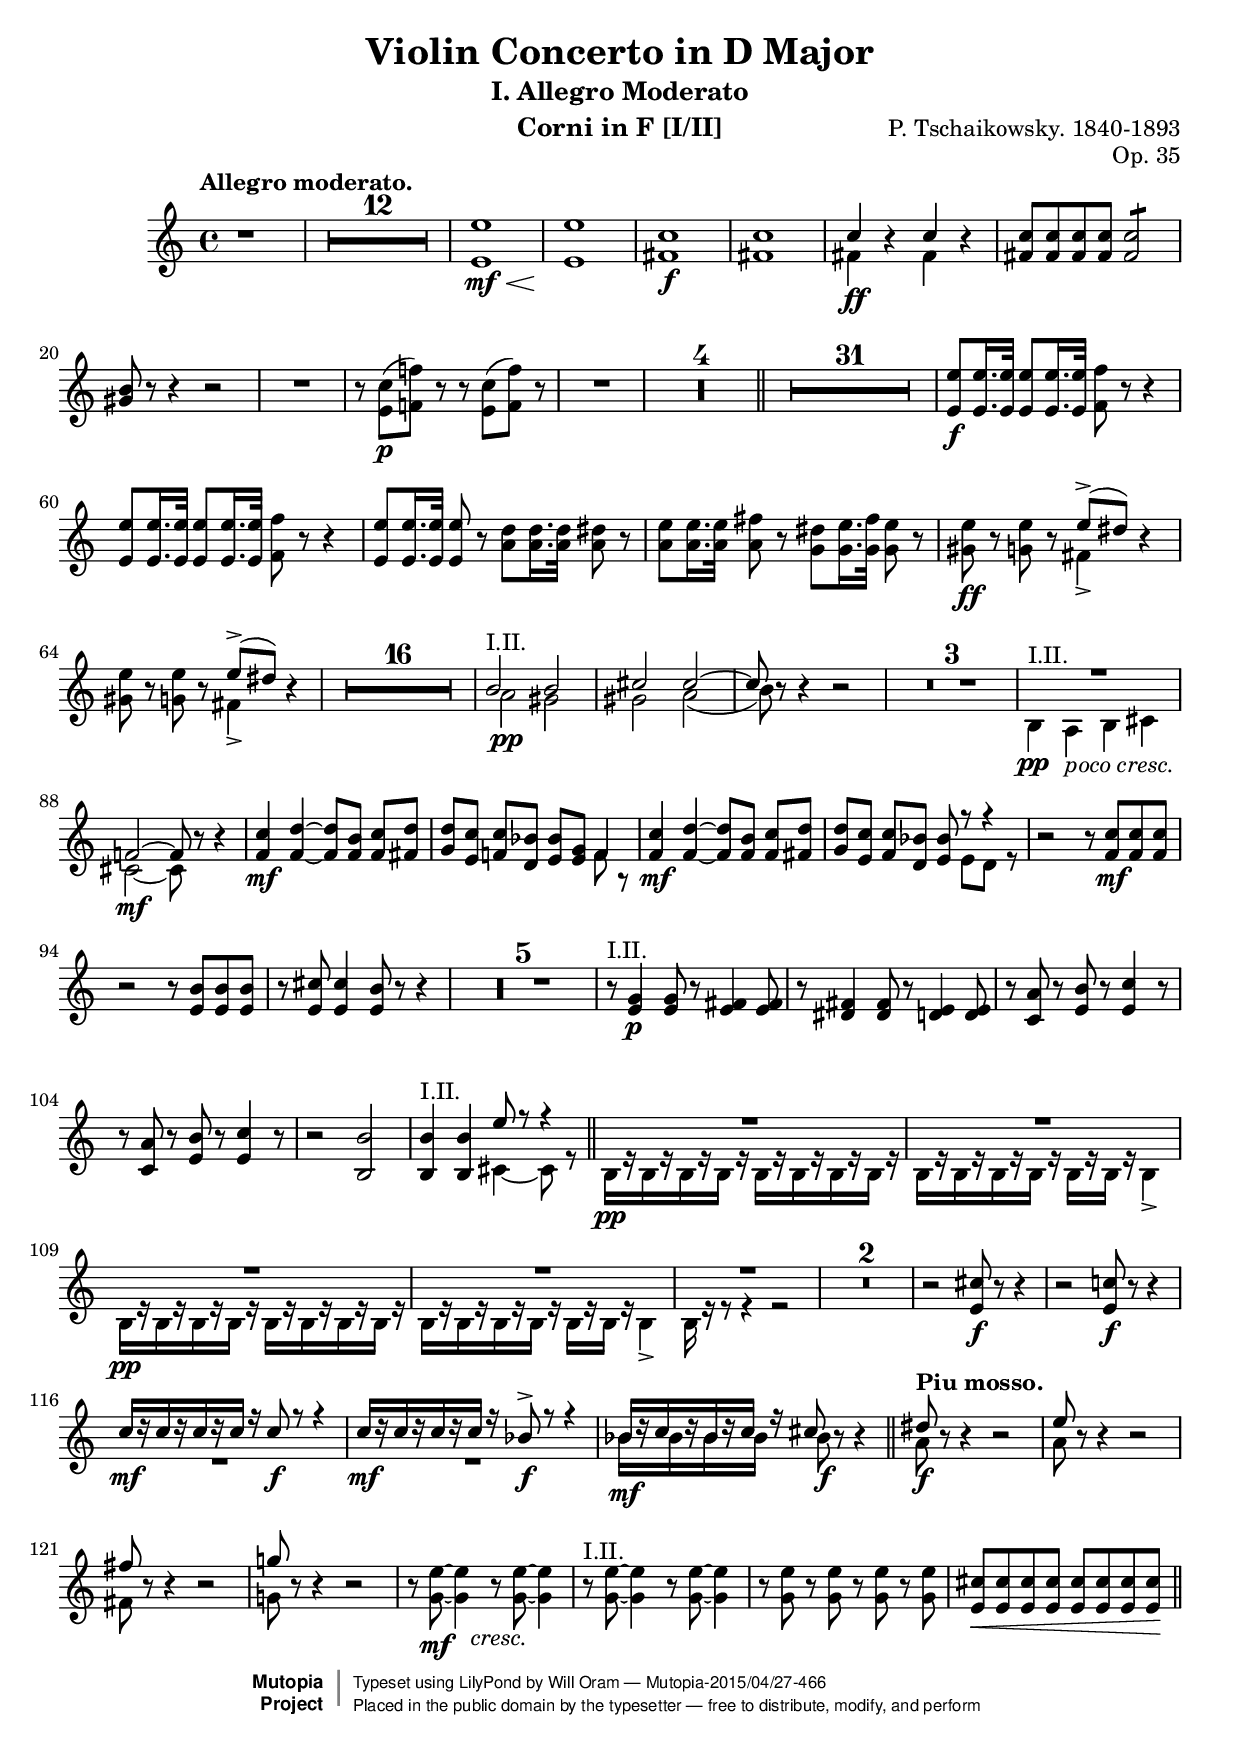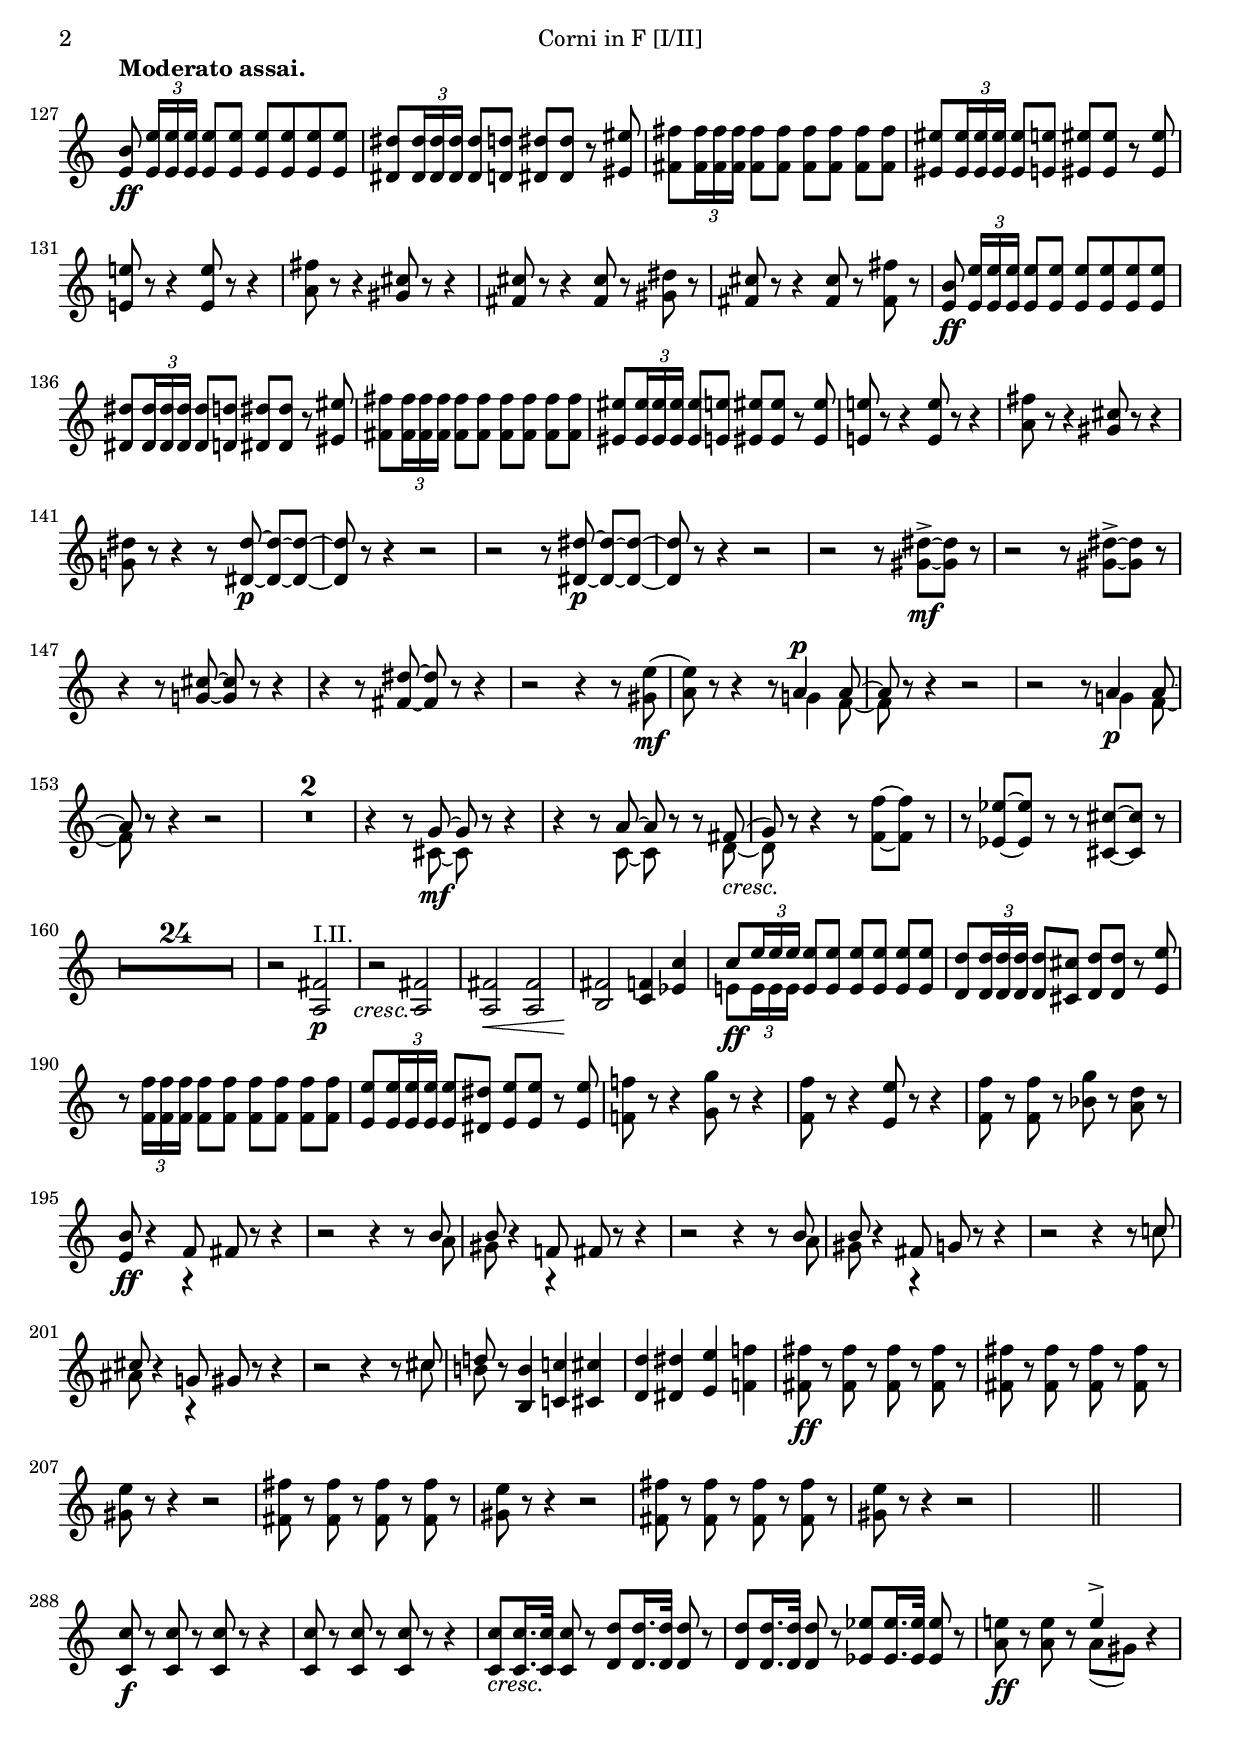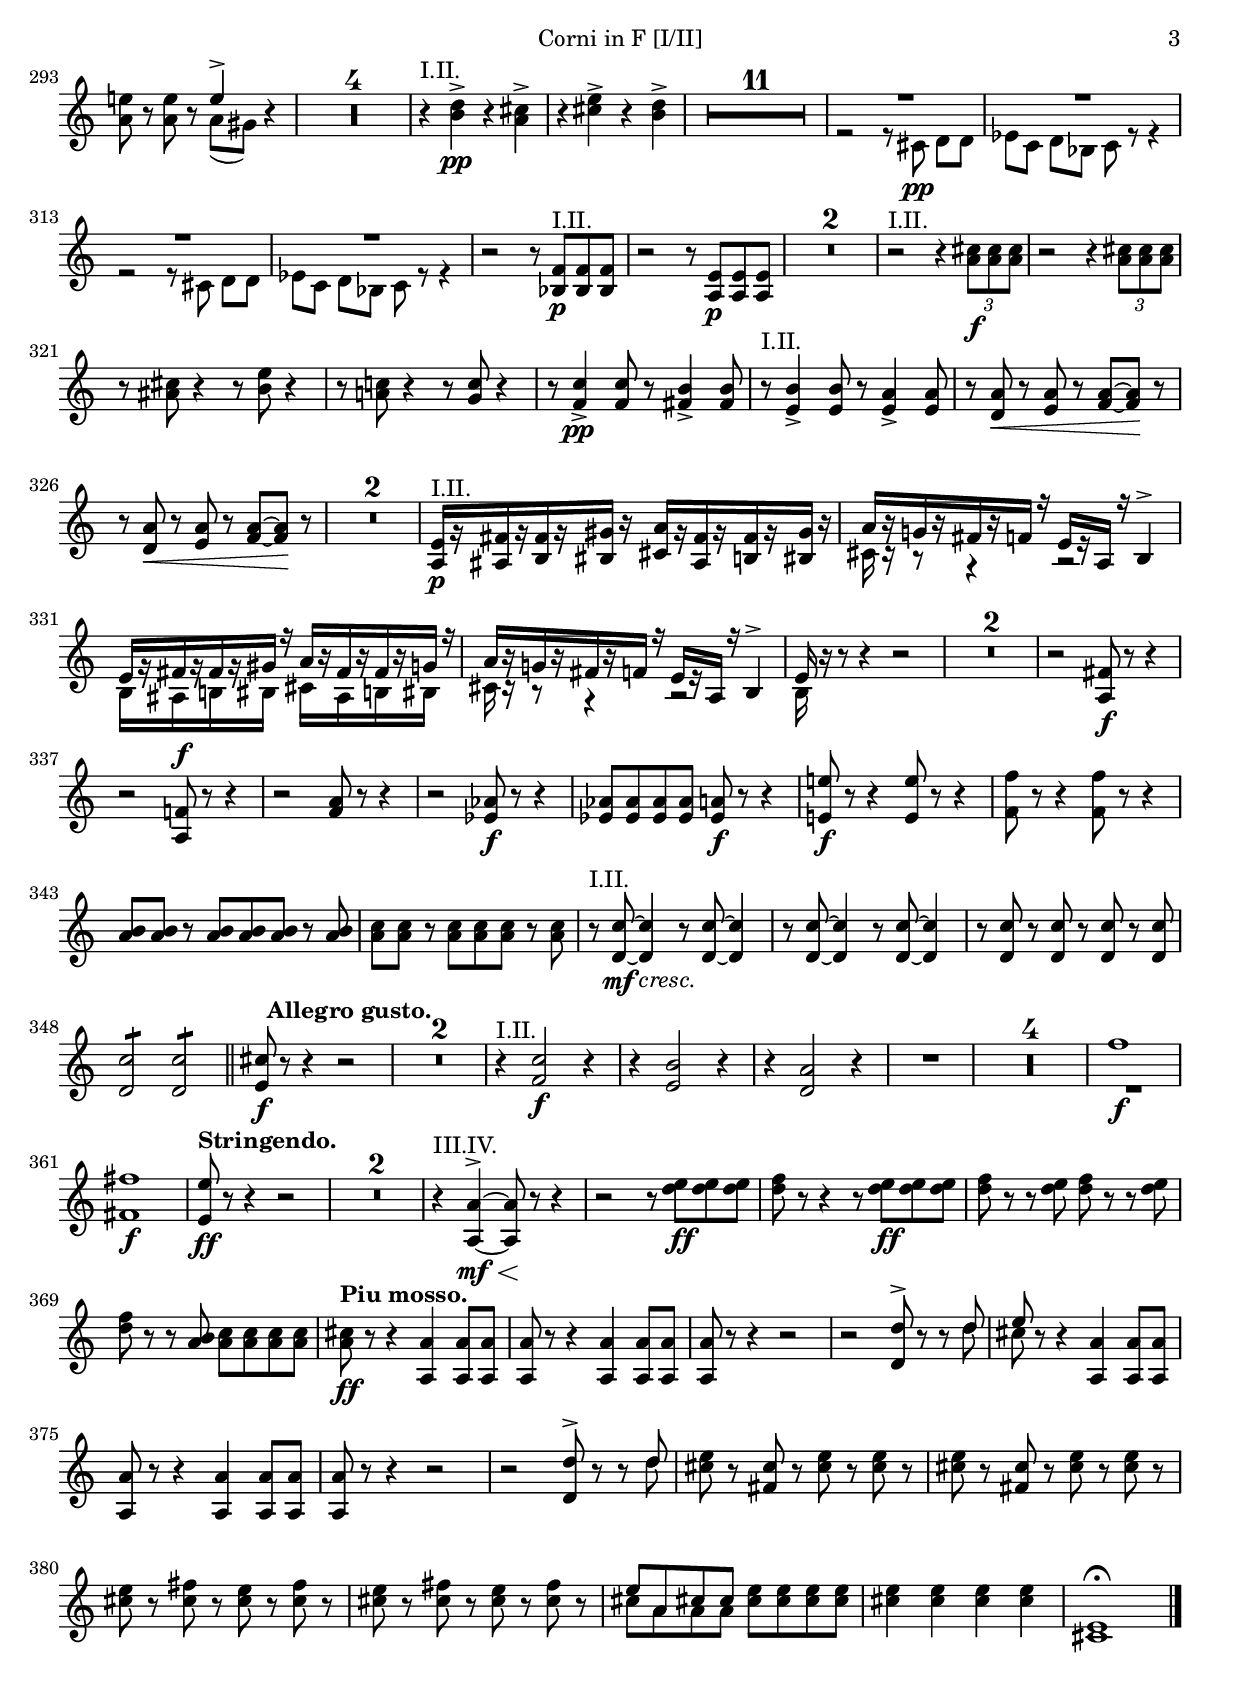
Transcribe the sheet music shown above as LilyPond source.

\include "english.ly"
\include "../defs.ily"
\include "global.ily"
\include "header.ily"

\version "2.18.0"

theHornsfirst =  \relative c' {
	\transposition f'
	\clef "treble"
	\key c \major	
	
	\override Staff.TupletBracket.bracket-visibility = ##f
	
	r1
	
	R1*12
	
	< e e' >1\mf\<
	< e e' >\!
	< fsharp c' >\f
	< fsharp c' >
	<< { c'4 } \\ { fsharp,4\ff } >> r4 << { c'4 } \\ { fsharp,4 } >> r
	< fsharp c' >8[ < fsharp c' > < fsharp c' > < fsharp c' >] < fsharp c' >2:8
	< gsharp b >8 r r4 r2
	R1
	r8 < e c' >8\p( < f! f'! >) r r < e c' >( < f f' >) r
	
	R1*36
	
	< e e' >8\f[ < e e' >16. < e e' >32] < e e' >8[ < e e' >16. < e e' >32] < f f' >8 r r4
	< e e' >8[ < e e' >16. < e e' >32] < e e' >8[ < e e' >16. < e e' >32] < f f' >8 r r4
	< e e' >8[ < e e' >16. < e e' >32] < e e' >8 r < a d >8[ < a d >16. < a d >32] < a dsharp >8 r
	< a e' >8[ < a e' >16. < a e' >32] < a fsharp' >8 r < g dsharp' >8[ < g e' >16. < g fsharp' >32] < g e' >8 r
	< gsharp e' >8\ff r < g e' > r << { e'8[(^> dsharp]) } \\ { fsharp,4_> } >> r4
	< gsharp e' >8 r < g e' > r << { e'8[(^> dsharp]) } \\ { fsharp,4_> } >> r4
	
	R1*16
	
	<< { b2^\markup { I.II. } b } \\ { a2\pp gsharp } >>
	<< { csharp2 csharp~ } \\ { gsharp2 a( } >>
	<< { csharp8 } \\ { b8) } >> r8 r4 r2
	
	R1*3
	
	<< { R1 } \\ { b,4\pp^\markup {I.II.} a_\markup { \italic {poco cresc.} } b csharp } >>
	<< { f!2~ f8 } \\ { csharp!2\mf~ csharp8 } >> r8 r4
	< f c' >4\mf < f d' >~ < f d' >8[ < f b >8] < f c' >[ < fsharp d' >]
	< g d' >[ < e c' >] < f! c' >[ < d bflat' >] < e bflat' >[ < e g >] << { f4 } \\ { f8 r } >>
	< f c' >4\mf < f d' >~ < f d' >8[ < f b >] < f c' >[ < fsharp d' >]
	< g d' >[ < e c' >] < f c' >[ < d bflat' >] < e bflat' > << { r8 r4 } \\ { e8 d r } >>
	r2 r8 < f c' >8\mf[ < f c' > < f c' >]
	r2 r8 < e b' >[ < e b' > < e b' >]
	r8 < e csharp' > < e csharp' >4 < e b' >8 r r4
	
	R1*5
	
	r8^\markup {I.II.}
	< e g >4\p < e g >8 r < e fsharp >4 < e fsharp >8
	r8 < dsharp fsharp >4 < dsharp fsharp >8 r < d e >4 < d e >8
	r8 < c a' > r < e b' > r < e c' >4 r8
	r < c a' > r < e b' > r < e c' >4 r8
	r2 < b b' >
	< b b' >4^\markup {I.II.} < b b' > << { e'8 r r4 } \\ { csharp,4~ csharp8 r } >>
	<< { R1 } \\ { b16\pp[ r b r b r b] r b[ r b r b r b] r } >>
	<< { R1 } \\ { b16[ r b r b r b] r b[ r b] r b4_> } >>
	<< { R1 } \\ { b16\pp[ r b r b r b] r b[ r b r b r b] r } >>
	<< { R1 } \\ { b16[ r b r b r b] r b[ r b] r b4_> } >>
	<< { R1 } \\ { b16 r r8 r4 r2 } >>
	
	R1*2
	
	r2 < e csharp' >8\f r r4
	r2 < e c'! >8\f r r4
	<< { c'16\mf[ r c r c r c] r c8\f r8 r4 } \\ { R1 } >>
	<< { c16\mf[ r c r c r c] r bflat8^>\f r8 r4 } \\ { R1 } >>
	<< { bflat16\mf[ r c r bflat r c] r csharp8 } \\ { bflat16[ s bflat s bflat s bflat] s bflat8\f } >> r8 r4
	<< { dsharp8\f } \\ { a8 } >> r8 r4 r2
	<< { e'8 } \\ { a,8 } >> r8 r4 r2
	<< { fsharp'8 } \\ { fsharp,8 } >> r8 r4 r2
	<< { g'!8 } \\ { g,!8 } >> r8 r4 r2
	r8 < g e' >8\mf~_\markup { \translate #(cons 4 -1) \italic cresc. } < g e' >4
		r8 < g e' >~ < g e' >4
	r8^\markup {I.II.} < g e' >~ < g e' >4 r8 < g e' >~ < g e' >4
	r8 < g e' > r8 < g e' > r8 < g e' > r8 < g e' >
	< e csharp' >8[\< < e csharp' > < e csharp' > < e csharp' >] < e csharp' >[ < e csharp' > < e csharp' > < e csharp' >]\!
	
	%%% DOUBLE BAR %%%
	
	< e b' >8\ff \tuplet 3/2 { < e e' >16[ < e e' > < e e' >] } < e e' >8[ < e e' >] < e e' >[ < e e' > < e e' > < e e' >]
	< dsharp dsharp' >8[ \tuplet 3/2 { < dsharp dsharp' >16 < dsharp dsharp' > < dsharp dsharp' >] } < dsharp dsharp' >8[ < d d' >]
		< dsharp dsharp' >[ < dsharp dsharp' >] r < esharp esharp' >
	< fsharp fsharp' >[ \tuplet 3/2 { < fsharp fsharp' >16 < fsharp fsharp' > < fsharp fsharp' >] }
		< fsharp fsharp' >8[ < fsharp fsharp' >] < fsharp fsharp' >[ < fsharp fsharp' >] < fsharp fsharp' >[ < fsharp fsharp' >]
	< esharp esharp' >8[ \tuplet 3/2 { < esharp esharp' >16 < esharp esharp' > < esharp esharp' >] } < esharp esharp' >8[ < e e' >]
		< esharp esharp' >[ < esharp esharp' >] r < esharp esharp' >
	< e! e'! > r r4 < e e' >8 r r4
	< a fsharp' >8 r r4 < gsharp csharp >8 r r4
	< fsharp csharp' >8 r r4 < fsharp csharp' >8 r < gsharp dsharp' > r
	< fsharp csharp' >8 r r4 < fsharp csharp' >8 r < fsharp fsharp' > r
	< e b' >8\ff \tuplet 3/2 { < e e' >16[ < e e' > < e e' >] } < e e' >8[ < e e' >] < e e' >[ < e e' > < e e' > < e e' >]
	< dsharp dsharp' >8[ \tuplet 3/2 { < dsharp dsharp' >16 < dsharp dsharp' > < dsharp dsharp' >] } < dsharp dsharp' >8[ < d d' >]
		< dsharp dsharp' >[ < dsharp dsharp' >] r < esharp esharp' >
	< fsharp fsharp' >[ \tuplet 3/2 { < fsharp fsharp' >16 < fsharp fsharp' > < fsharp fsharp' >] }
		< fsharp fsharp' >8[ < fsharp fsharp' >] < fsharp fsharp' >[ < fsharp fsharp' >] < fsharp fsharp' >[ < fsharp fsharp' >]
	< esharp esharp' >8[ \tuplet 3/2 { < esharp esharp' >16 < esharp esharp' > < esharp esharp' >] } < esharp esharp' >8[ < e e' >]
		< esharp esharp' >[ < esharp esharp' >] r < esharp esharp' >
	< e! e'! > r r4 < e e' >8 r r4
	< a fsharp' >8 r r4 < gsharp csharp >8 r r4
	< g! dsharp' >8 r r4 r8 < dsharp dsharp' >8\p~ < dsharp dsharp' >[~ < dsharp dsharp' >]~
	< dsharp dsharp' > r8 r4 r2
	r2 r8 < dsharp dsharp' >8\p~ < dsharp dsharp' >[~ < dsharp dsharp' >]~
	< dsharp dsharp' > r8 r4 r2
	r2 r8 < gsharp dsharp' >->\mf[~ < gsharp dsharp' >] r
	r2 r8 < gsharp dsharp' >->[~ < gsharp dsharp' >] r
	r4 r8 < g! csharp >~ < g csharp > r r4
	r4 r8 < fsharp dsharp' >~ < fsharp dsharp' > r r4
	r2 r4 r8 < gsharp e' >\mf(
	< a e' >) r r4 r8 << { a4^\p a8~ } \\ { g!4 f8~ } >>
	<< { a8 } \\ { f8 } >> r8 r4 r2
	r2 r8 << { a4\p a8~ } \\ { g!4 f8~ } >>
	<< { a8 } \\ { f8 } >> r8 r4 r2
	
	R1*2
	
	r4 r8 << { g8~ g } \\ { csharp,8\mf~ csharp } >> r8 r4
	r r8 << { a'8~ a } \\ { c,8~ c } >> r8 r << { fsharp8( } \\ { d8~_\cr } >>
	<< { g8) } \\ { d8 } >> r8 r4 r8 < f f' >8~ < f f' > r
	r8 < eflat eflat' >~ < eflat eflat' > r r < csharp csharp' >~ < csharp csharp' > r
	
	R1*24
	
	r2 < a fsharp' >2\p_\markup { \translate #(cons 4 -1) \italic cresc. }^\markup {I.II.}
	r2 < a fsharp' >
	< a fsharp' >\< < a fsharp' >
	< b fsharp' >\! < c f >4 < eflat c' >
	<< { c'8[ \tuplet 3/2 { e16 e e] } } \\ { e,!8\ff[ \tuplet 3/2 { e16 e e] } } >>
		< e e' >8[ < e e' >] < e e' >[ < e e' >] < e e' >[ < e e' >]
	< d d' >[ \tuplet 3/2 { < d d' >16 < d d' > < d d' >] } < d d' >8[ < csharp csharp' >]
		< d d' >[ < d d' >] r < e e' >
	r8 \tuplet 3/2 { < f f' >16[ < f f' > < f f' >] } < f f' >8[ < f f' >] < f f' >[ < f f' >] < f f' >[ < f f' >]
	< e e' >8[ \tuplet 3/2 { < e e' >16 < e e' > < e e' >] } < e e' >8[ < dsharp dsharp' >] < e e' >[ < e e' >] r < e e' >
	< f! f'! > r r4 < g g' >8 r r4
	< f f' >8 r r4 < e e' >8 r r4
	< f f' >8 r < f f' > r < bflat g' > r < a d > r
	< e b' >\ff r4 << { f8 fsharp } \\ { r4 } >> r8 r4
	r2 r4 r8 << { b8 } \\ { a8 } >>
	<< { b8 } \\ { gsharp8 } >> r4 << { f!8 fsharp } \\ { r4 } >> r8 r4
	r2 r4 r8 << { b8 } \\ { a8 } >>
	<< { b8 } \\ { gsharp8 } >> r4 << { fsharp8 g } \\ { r4 } >> r8 r4
	r2 r4 r8 << { c!8 } \\ { c8 } >>
	<< { csharp8 } \\ { asharp8 } >> r4 << { g!8 gsharp } \\ { r4 } >> r8 r4
	r2 r4 r8 << { csharp8 } \\ { csharp8 } >>
	<< { d!8 } \\ { b!8 } >> r8 < b, b' >4 < c! c'! > < csharp csharp' >
	< d d' > < dsharp dsharp' > < e e' > < f! f'! >
	< fsharp fsharp' >8\ff r < fsharp fsharp' > r < fsharp fsharp' > r < fsharp fsharp' > r
	< fsharp fsharp' >8 r < fsharp fsharp' > r < fsharp fsharp' > r < fsharp fsharp' > r
	< gsharp e' > r r4 r2
	< fsharp fsharp' >8 r < fsharp fsharp' > r < fsharp fsharp' > r < fsharp fsharp' > r
	< gsharp e' > r r4 r2
	< fsharp fsharp' >8 r < fsharp fsharp' > r < fsharp fsharp' > r < fsharp fsharp' > r
	< gsharp e' > r r4 r2
	
	s1*46
	
	s1*30
	
	< c, c' >8\f r < c c' > r < c c' > r r4
	< c c' >8 r < c c' > r < c c' > r r4
	< c c' >8[_\cr < c c' >16. < c c' >32] < c c' >8 r < d d' >8[ < d d' >16. < d d' >32] < d d' >8 r
	< d d' >8[ < d d' >16. < d d' >32] < d d' >8 r < eflat eflat' >8[ < eflat eflat' >16. < eflat eflat' >32] < eflat eflat' >8 r
	< a e'! >8\ff r < a e' > r << { e'4^> } \\ { a,8[( gsharp]) } >> r4
	< a e'! >8 r < a e' > r << { e'4^> } \\ { a,8[( gsharp]) } >> r4
	
	R1*4
	
	r4^\markup {I.II.} < b d >->\pp r < a csharp >->
	r < csharp e >-> r < b d >->
	
	R1*11
	
	<< { R1 } \\ { r2 r8 csharp,8\pp d[ d] } >>
	<< { R1 } \\ { eflat8[ c] d[ bflat] c r r4 } >>
	<< { R1 } \\ { r2 r8 csharp8 d[ d] } >>
	<< { R1 } \\ { eflat8[ c] d[ bflat] c r r4 } >>
	r2 r8 < bflat f' >\p[^\markup {I.II.} < bflat f' > < bflat f' >]
	r2 r8 < a e' >\p[ < a e' > < a e' >]
	
	R1*2
	
	r2^\markup {I.II.} r4 \tuplet 3/2 { < a' csharp >8\f[ < a csharp > < a csharp >] }
	r2 r4 \tuplet 3/2 { < a csharp >8[ < a csharp > < a csharp >] }
	r8 < asharp csharp > r4 r8 < b e > r4
	r8 < a! c! > r4 r8 < g c > r4
	r8 < f c' >4->\pp < f c' >8 r < fsharp b >4-> < fsharp b >8
	r8^\markup {I.II.} < e b' >4-> < e b' >8 r < e a >4-> < e a >8
	r8 < d a' >\< r < e a > r < f a >~ < f a >\! r
	r8 < d a' >\< r < e a > r < f a >~ < f a >\! r
	
	R1*2
	
	< a, e' >16\p[^\markup {I.II.} r < asharp fsharp' > r < b fsharp' > r < bsharp gsharp' >] r
		< csharp a' >[ r < asharp fsharp' > r < b fsharp' > r < bsharp gsharp' >] r
	<< { a'16[ r g! r fsharp r f] r e[ r a,] r b4^> } \\ { csharp16 r r8 r4 r2 } >>
	<< { e16[ r fsharp r fsharp r gsharp] r a[ r fsharp r fsharp r g] r } \\
		{ b,16[ s asharp s b! s bsharp] s csharp[ s asharp s b s bsharp] s } >>
	<< { a'16[ r g! r fsharp r f] r e[ r a,] r b4^> } \\ { csharp16 r r8 r4 r2 } >>
	<< { e16 } \\ { b16 } >> r16 r8 r4 r2
	
	R1*2
	
	r2 < a fsharp' >8\f r r4
	r2 < a f'! >8^\f r r4
	r2 < f' a >8 r r4
	r2 < eflat aflat >8\f r r4
	< eflat aflat >8[ < eflat aflat > < eflat aflat > < eflat aflat >] < eflat a >\f r r4
	< e! e'! >8\f r r4 < e e' >8 r r4
	< f f' >8 r r4 < f f' >8 r r4
	< a b >8[ < a b >] r < a b >[ < a b > < a b >] r < a b >
	< a c >[ < a c >] r < a c >[ < a c > < a c >] r < a c >
	r8^\markup {I.II.} < d, c' >8\mf~ < d c' >4_\cr r8 < d c' >8~ < d c' >4
	r8 < d c' >8~ < d c' >4 r8 < d c' >8~ < d c' >4
	r8 < d c' > r < d c' > r < d c' > r < d c' >
	< d c' >2:8 < d c' >2:
	
	%%% CODA %%%
	
	< e csharp' >8\f r r4 r2
	
	R1*2
	
	r4^\markup {I.II.} < f c' >2\f r4
	r4 < e b' >2 r4
	r4 < d a' >2 r4
	
	R1*5
	
	<< { f'1\f } \\ { R1 } >>
	< fsharp, fsharp' >1\f
	< e e' >8\ff r r4 r2
	
	R1*2
	
	r4^\markup {III.IV.} < a, a' >4^>\mf~\< < a a' >8\! r r4
	r2 r8 < d' e >8\ff[ < d e > < d e >]
	< d f > r r4 r8 < d e >\ff[ < d e > < d e >]
	< d f > r r < d e > < d f > r r < d e >
	< d f > r r < a b > < a c >[ < a c > < a c > < a c >]
	< a csharp >\ff r r4 < a, a' >4 < a a' >8 < a a' >
	< a a' > r r4 < a a' >4 < a a' >8 < a a' >
	< a a' > r r4 r2
	r2 < d d' >8^> r r << { d'8 } \\ { d8 } >>
	<< { e8 } \\ { csharp8 } >> r r4 < a, a' >4 < a a' >8 < a a' >
	< a a' > r r4 < a a' >4 < a a' >8 < a a' >
	< a a' > r r4 r2
	r2 < d d' >8^> r r << { d'8 } \\ { d8 } >>
	< csharp e >8 r < fsharp, csharp' > r < csharp' e > r < csharp e > r
	< csharp e >8 r < fsharp, csharp' > r < csharp' e > r < csharp e > r
	< csharp e > r < csharp fsharp > r < csharp e > r < csharp fsharp > r
	< csharp e > r < csharp fsharp > r < csharp e > r < csharp fsharp > r
	<< { e8[ a, csharp! csharp] } \\ { csharp8[ a a a] } >> < csharp e >8[ < csharp e > < csharp e > < csharp e >]
	< csharp e >4 < csharp e > < csharp e > < csharp e >
	< csharp, e >1\fermata
}


\version "2.18.0"

\header {
	instrument = "Corni in F [I/II]"
}
	
\score {
	\context Staff ="corni" <<
      	\barlines
      	\theHornsfirst >>
}
